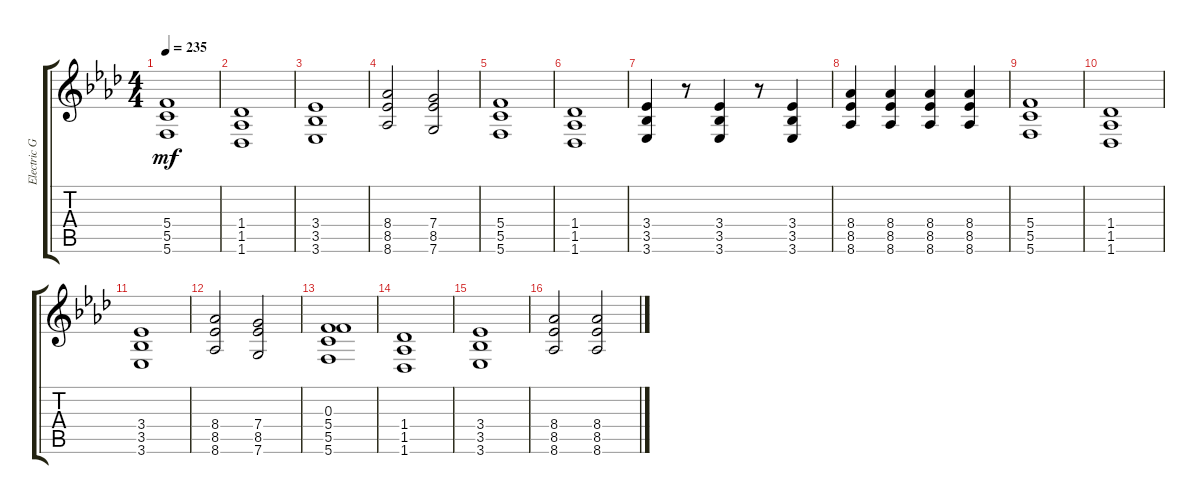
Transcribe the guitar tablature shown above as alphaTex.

\track ("Electric Guitar" "Electric G") {instrument distortionguitar}
\staff {score tabs}
\tuning (D4 A3 F3 C3 G2 C2) {hide}
\ts (4 4)
\tempo 235
\clef g2
\ks ab
(5.4 5.5 5.6).1{dy mf} |
(1.4 1.5 1.6).1 |
(3.4 3.5 3.6).1 |
(8.4 8.5 8.6).2 (7.4 8.5 7.6).2 |
(5.4 5.5 5.6).1 |
(1.4 1.5 1.6).1 |
(3.4 3.5 3.6).4 r.8 (3.4 3.5 3.6).4 r.8 (3.4 3.5 3.6).4 |
(8.4 8.5 8.6).4 (8.4 8.5 8.6).4 (8.4 8.5 8.6).4 (8.4 8.5 8.6).4 |
(5.4 5.5 5.6).1 |
(1.4 1.5 1.6).1 |
(3.4 3.5 3.6).1 |
(8.4 8.5 8.6).2 (7.4 8.5 7.6).2 |
(0.3 5.4 5.5 5.6).1 |
(1.4 1.5 1.6).1 |
(3.4 3.5 3.6).1 |
(8.4 8.5 8.6).2 (8.4 8.5 8.6).2
